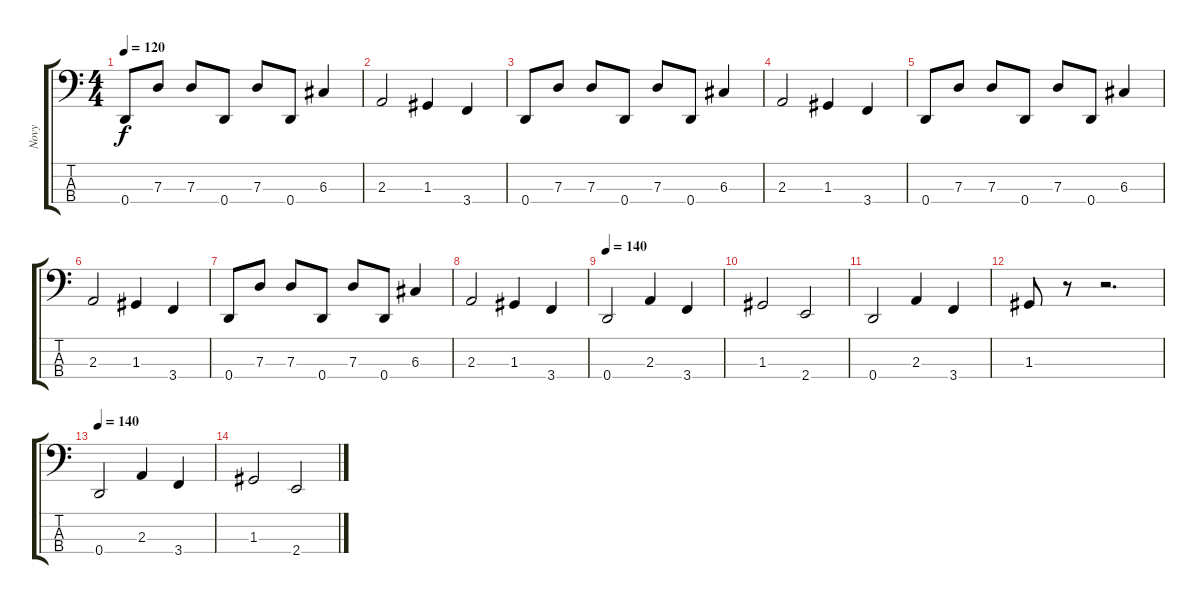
\track ("Novy" "Novy") {instrument electricbassfinger}
\staff {score tabs}
\tuning (F2 C2 G1 D1) {hide}
\ts (4 4)
\tempo 120
\clef f4
\ks c
0.4.8{dy f} 7.3.8 7.3.8 0.4.8 7.3.8 0.4.8 6.3.4 |
2.3.2 1.3.4 3.4.4 |
0.4.8 7.3.8 7.3.8 0.4.8 7.3.8 0.4.8 6.3.4 |
2.3.2 1.3.4 3.4.4 |
0.4.8 7.3.8 7.3.8 0.4.8 7.3.8 0.4.8 6.3.4 |
2.3.2 1.3.4 3.4.4 |
0.4.8 7.3.8 7.3.8 0.4.8 7.3.8 0.4.8 6.3.4 |
2.3.2 1.3.4 3.4.4 |
\tempo 140
0.4.2 2.3.4 3.4.4 |
1.3.2 2.4.2 |
0.4.2 2.3.4 3.4.4 |
1.3.8 r.8 r.2{d} |
\tempo 140
0.4.2 2.3.4 3.4.4 |
1.3.2 2.4.2
